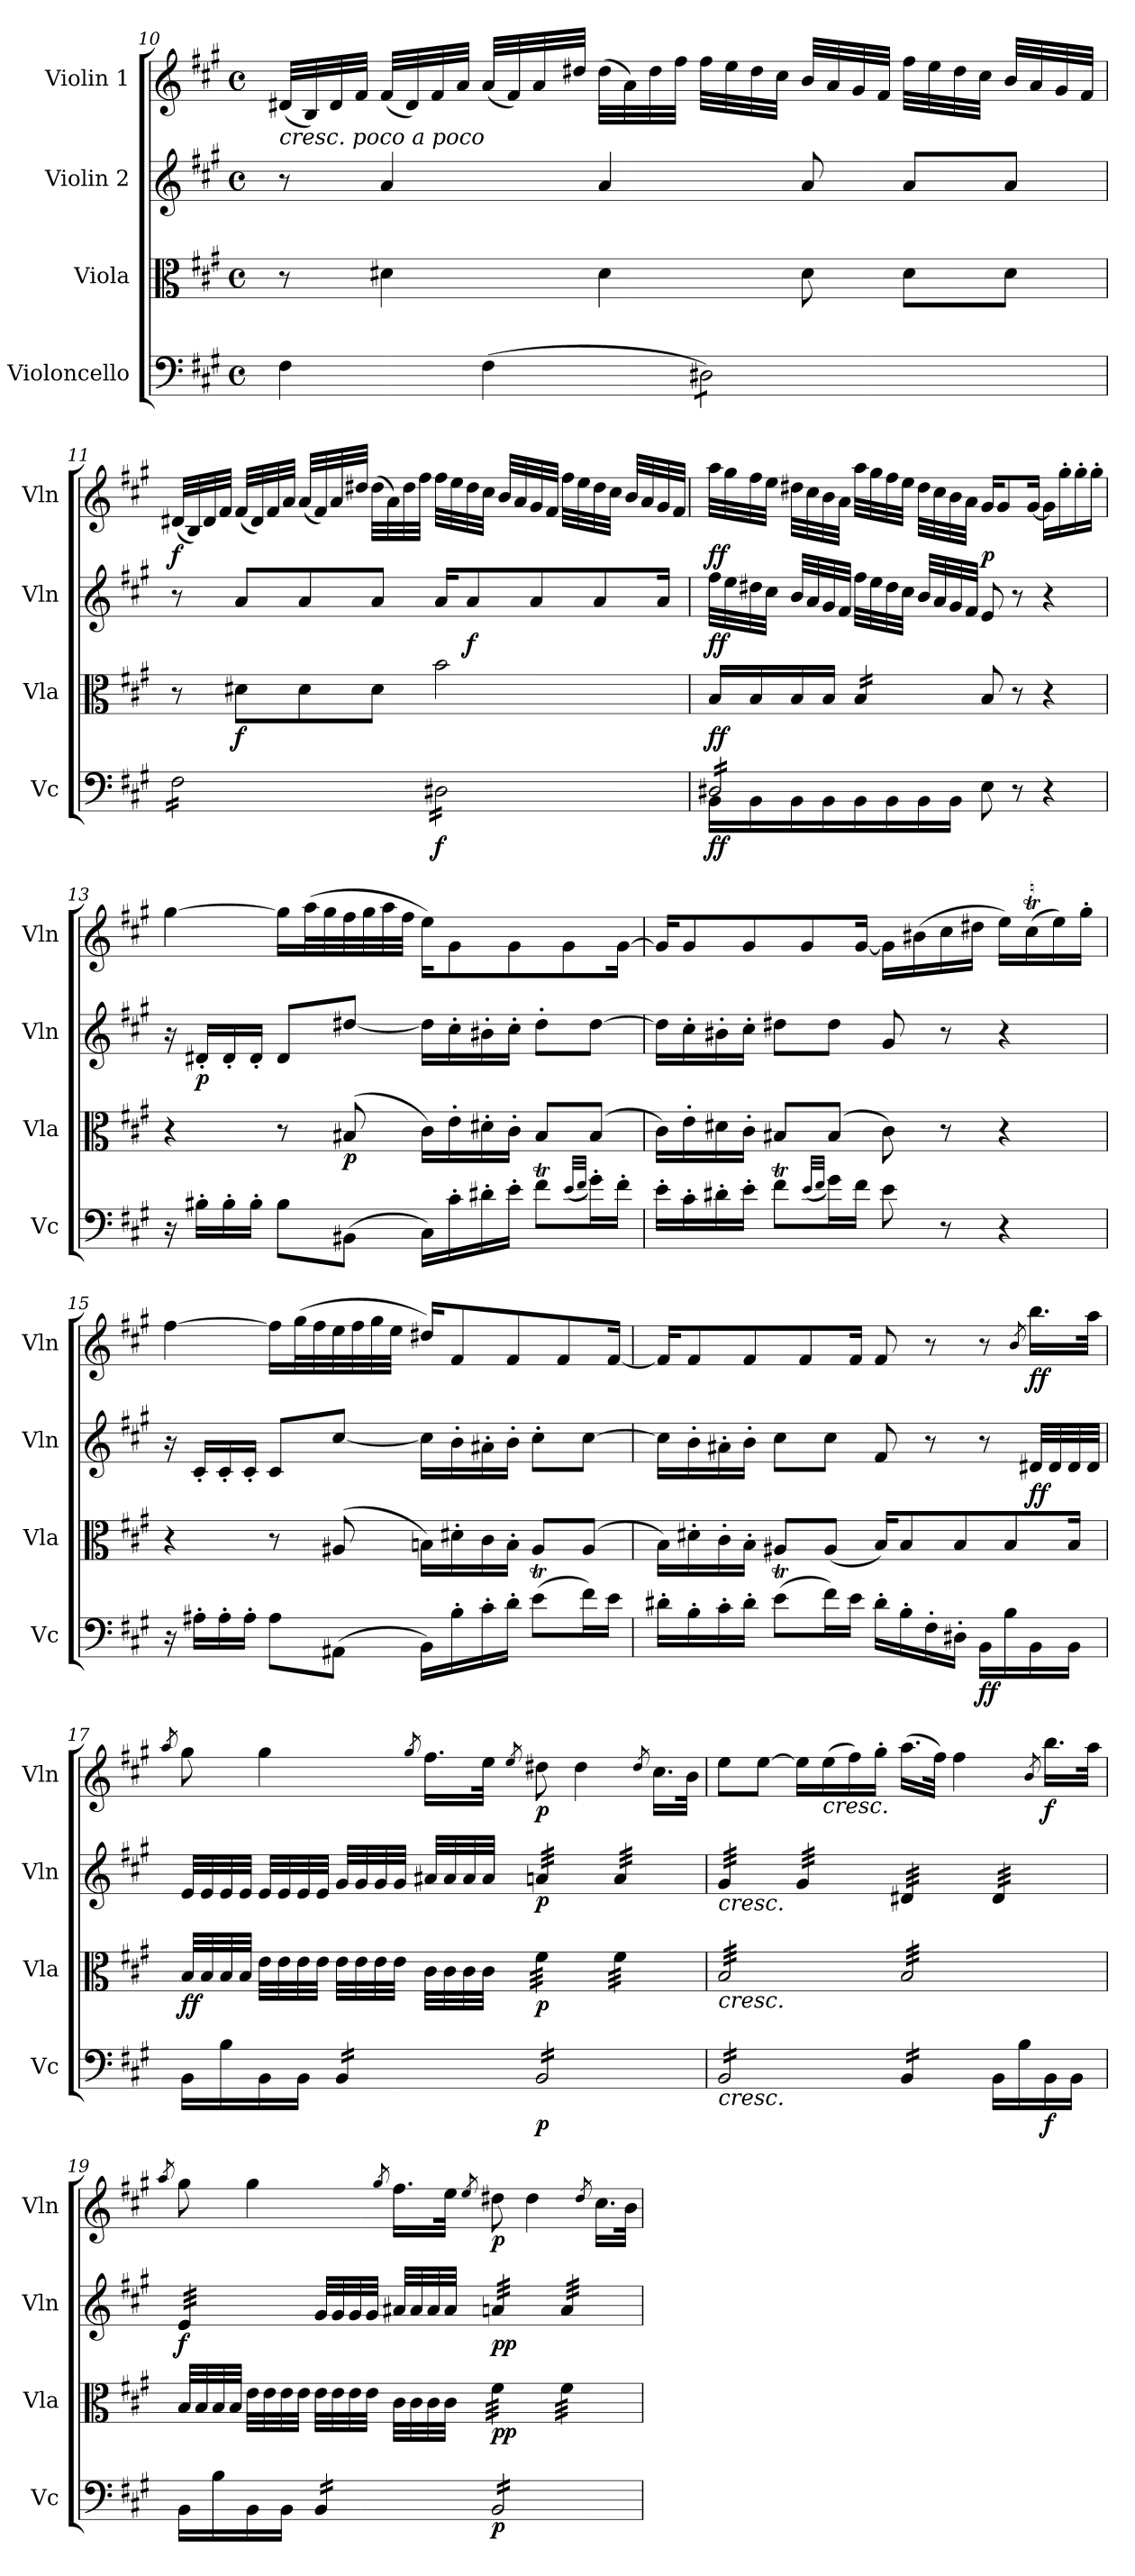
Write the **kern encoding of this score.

**kern	**dynam	**kern	**dynam	**kern	**dynam	**kern	**dynam
*part4	*part4	*part3	*part3	*part2	*part2	*part1	*part1
*staff4	*staff4	*staff3	*staff3	*staff2	*staff2	*staff1	*staff1
*I"Violoncello	*	*I"Viola	*	*I"Violin 2	*	*I"Violin 1	*
*I'Vc	*	*I'Vla	*	*I'Vln	*	*I'Vln	*
!!LO:LB:g=z
*clefF4	*	*clefC3	*	*clefG2	*	*clefG2	*
*k[f#c#g#]	*	*k[f#c#g#]	*	*k[f#c#g#]	*	*k[f#c#g#]	*
*M4/4	*	*M4/4	*	*M4/4	*	*M4/4	*
*met(c)	*	*met(c)	*	*met(c)	*	*met(c)	*
=10	=10	=10	=10	=10	=10	=10	=10
!	!	!	!	!	!	!LO:TX:b:i:t=cresc. poco a poco	!
4F#\	.	8r	.	8r	.	(32d#X/LLL	.
.	.	.	.	.	.	32B/)	.
.	.	.	.	.	.	32d#/	.
.	.	.	.	.	.	32f#/JJJ	.
.	.	4d#X\	.	4a/	.	(32f#/LLL	.
.	.	.	.	.	.	32d#/)	.
.	.	.	.	.	.	32f#/	.
.	.	.	.	.	.	32a/JJJ	.
(4F#\	.	.	.	.	.	(32a/LLL	.
.	.	.	.	.	.	32f#/)	.
.	.	.	.	.	.	32a/	.
.	.	.	.	.	.	32dd#X/JJJ	.
.	.	4d#\	.	4a/	.	(32dd#\LLL	.
.	.	.	.	.	.	32a\)	.
.	.	.	.	.	.	32dd#\	.
.	.	.	.	.	.	32ff#\JJJ	.
*tremolo	*	*	*	*	*	*	*
8D#X\)L	.	.	.	.	.	32ff#\LLL	.
.	.	.	.	.	.	32ee\	.
.	.	.	.	.	.	32dd#\	.
.	.	.	.	.	.	32cc#\JJJ	.
8D#X\)	.	8d#\	.	8a/	.	32b/LLL	.
.	.	.	.	.	.	32a/	.
.	.	.	.	.	.	32g#/	.
.	.	.	.	.	.	32f#/JJJ	.
8D#X\)	.	8d#\L	.	8a/L	.	32ff#\LLL	.
.	.	.	.	.	.	32ee\	.
.	.	.	.	.	.	32dd#\	.
.	.	.	.	.	.	32cc#\JJJ	.
8D#X\)J	.	8d#\J	.	8a/J	.	32b/LLL	.
.	.	.	.	.	.	32a/	.
.	.	.	.	.	.	32g#/	.
.	.	.	.	.	.	32f#/JJJ	.
!!LO:LB:g=z
=11	=11	=11	=11	=11	=11	=11	=11
!	!	!	!	!	!	!	!LO:DY:b
16F#\LL	.	8r	.	8r	.	(32d#X/LLL	f
.	.	.	.	.	.	32B/)	.
16F#\	.	.	.	.	.	32d#/	.
.	.	.	.	.	.	32f#/JJJ	.
!	!	!	!LO:DY:b	!	!	!	!
16F#\	.	8d#j\L	f	8a/L	.	(32f#/LLL	.
.	.	.	.	.	.	32d#/)	.
16F#\	.	.	.	.	.	32f#/	.
.	.	.	.	.	.	32a/JJJ	.
16F#\	.	8d#\	.	8a/	.	(32a/LLL	.
.	.	.	.	.	.	32f#/)	.
16F#\	.	.	.	.	.	32a/	.
.	.	.	.	.	.	32dd#X/JJJ	.
16F#\	.	8d#\J	.	8a/J	.	(32dd#\LLL	.
.	.	.	.	.	.	32a\)	.
16F#\JJ	.	.	.	.	.	32dd#\	.
.	.	.	.	.	.	32ff#\JJJ	.
!	!LO:DY:b	!	!	!	!	!	!
16D#X\LL	f	2b\	.	16a/KL	.	32ff#\LLL	.
.	.	.	.	.	.	32ee\	.
!	!	!	!	!	!LO:DY:b	!	!
16D#X\	.	.	.	8a/	f	32dd#\	.
.	.	.	.	.	.	32cc#\JJJ	.
16D#X\	.	.	.	.	.	32b/LLL	.
.	.	.	.	.	.	32a/	.
16D#X\	.	.	.	8a/	.	32g#/	.
.	.	.	.	.	.	32f#/JJJ	.
16D#X\	.	.	.	.	.	32ff#\LLL	.
.	.	.	.	.	.	32ee\	.
16D#X\	.	.	.	8a/	.	32dd#\	.
.	.	.	.	.	.	32cc#\JJJ	.
16D#X\	.	.	.	.	.	32b/LLL	.
.	.	.	.	.	.	32a/	.
16D#X\JJ	.	.	.	16a/Jk	.	32g#/	.
.	.	.	.	.	.	32f#/JJJ	.
!!LO:LB:g=z
=12	=12	=12	=12	=12	=12	=12	=12
*^	*	*	*	*	*	*	*
!	!	!LO:DY:b	!	!LO:DY:b	!	!LO:DY:b	!	!LO:DY:b
16D#j/LL	16BB\LL	ff	16B/LL	ff	32ff#\LLL	ff	32aa\LLL	ff
.	.	.	.	.	32ee\	.	32gg#\	.
16D#j/	16BB\	.	16B/	.	32dd#X\	.	32ff#\	.
.	.	.	.	.	32cc#\JJJ	.	32ee\JJJ	.
16D#j/	16BB\	.	16B/	.	32b/LLL	.	32dd#X\LLL	.
.	.	.	.	.	32a/	.	32cc#\	.
16D#j/	16BB\	.	16B/JJ	.	32g#/	.	32b\	.
.	.	.	.	.	32f#/JJJ	.	32a\JJJ	.
*	*	*	*tremolo	*	*	*	*	*
16D#j/	16BB\	.	16B/LL	.	32ff#\LLL	.	32aa\LLL	.
.	.	.	.	.	32ee\	.	32gg#\	.
16D#j/	16BB\	.	16B/	.	32dd#\	.	32ff#\	.
.	.	.	.	.	32cc#\JJJ	.	32ee\JJJ	.
16D#j/	16BB\	.	16B/	.	32b/LLL	.	32dd#\LLL	.
.	.	.	.	.	32a/	.	32cc#\	.
16D#j/JJ	16BB\JJ	.	16B/JJ	.	32g#/	.	32b\	.
*	*	*	*Xtremolo	*	*	*	*	*
*Xtremolo	*	*	*	*	*	*	*	*
.	.	.	.	.	32f#/JJJ	.	32a\JJJ	.
!	!	!	!	!	!	!	!	!LO:DY:b
8E\	2ryy	.	8B/	.	8e/	.	16g#/KL	p
.	.	.	.	.	.	.	8g#/	.
8r	.	.	8r	.	8r	.	.	.
.	.	.	.	.	.	.	[16g#/Jk	.
4r	.	.	4r	.	4r	.	16g#\LL]	.
.	.	.	.	.	.	.	16gg#'\	.
.	.	.	.	.	.	.	16gg#'\	.
.	.	.	.	.	.	.	16gg#'\JJ	.
*v	*v	*	*	*	*	*	*	*
!!LO:LB:g=z
=13	=13	=13	=13	=13	=13	=13	=13
16r	.	4r	.	16r	.	[4gg#\	.
!	!LO:DY:b	!	!	!	!	!	!
!	!LO:DY:n=1:b	!	!	!	!	!	!
!	!LO:DY:n=2:b	!	!	!	!LO:DY:b	!	!
16B#X'\LL	other-dynamics p other-dynamics	.	.	16d#X'/LL	p	.	.
16B#'\	.	.	.	16d#'/	.	.	.
16B#'\JJ	.	.	.	16d#'/JJ	.	.	.
8B#\L	.	8r	.	8d#/L	.	16gg#\LL]	.
.	.	.	.	.	.	(32aa\L	.
.	.	.	.	.	.	32gg#\	.
!	!	!	!LO:DY:b	!	!	!	!
(8BB#j\J	.	(8B#X/	p	[8dd#j/J	.	32ff#\	.
.	.	.	.	.	.	32gg#\	.
.	.	.	.	.	.	32aa\	.
.	.	.	.	.	.	32ff#\JJJ	.
16C#\LL)	.	16c#\LL)	.	16dd#\LL]	.	16ee\KL)	.
16c#'\	.	16e'\	.	16cc#'\	.	8g#\	.
16d#X'\	.	16d#X'\	.	16b#X'\	.	.	.
16e'\JJ	.	16c#'\JJ	.	16cc#'\JJ	.	8g#\	.
8f#T\L	.	8B#/L	.	8dd#'\L	.	.	.
.	.	.	.	.	.	8g#\	.
(32qe/LLL	.	.	.	.	.	.	.
32qf#/JJJ	.	.	.	.	.	.	.
16g#'\L)	.	(8B#/J	.	[8dd#\J	.	.	.
16f#'\JJ	.	.	.	.	.	[16g#\Jk	.
=14	=14	=14	=14	=14	=14	=14	=14
16e'\LL	.	16c#\LL)	.	16dd#\LL]	.	16g#/KL]	.
16c#'\	.	16e'\	.	16cc#'\	.	8g#/	.
16d#X'\	.	16d#X\	.	16b#X'\	.	.	.
16e'\JJ	.	16c#'\JJ	.	16cc#'\JJ	.	8g#/	.
8f#T\L	.	8B#X/L	.	8dd#X\L	.	.	.
.	.	.	.	.	.	8g#/	.
(32qe/LLL	.	.	.	.	.	.	.
32qf#/JJJ	.	.	.	.	.	.	.
16g#\L)	.	(8B#/J	.	8dd#\J	.	.	.
16f#\JJ	.	.	.	.	.	[16g#/Jk	.
8e\	.	8c#\)	.	8g#/	.	16g#\LL]	.
.	.	.	.	.	.	(16b#X\	.
8r	.	8r	.	8r	.	16cc#\	.
.	.	.	.	.	.	16dd#X\JJ	.
4r	.	4r	.	4r	.	16ee\LL)	.
.	.	.	.	.	.	(16cc#t\	.
.	.	.	.	.	.	16ee\)	.
.	.	.	.	.	.	16gg#'\JJ	.
!!LO:PB:g=z
=15	=15	=15	=15	=15	=15	=15	=15
16r	.	4r	.	16r	.	[4ff#\	.
16A#X'\LL	.	.	.	16c#'/LL	.	.	.
16A#'\	.	.	.	16c#'/	.	.	.
16A#'\JJ	.	.	.	16c#'/JJ	.	.	.
8A#\L	.	8r	.	8c#/L	.	16ff#\LL]	.
.	.	.	.	.	.	(32gg#\L	.
.	.	.	.	.	.	32ff#\	.
(8AA#X\J	.	(8A#X/	.	[8cc#/J	.	32ee\	.
.	.	.	.	.	.	32ff#\	.
.	.	.	.	.	.	32gg#\	.
.	.	.	.	.	.	32ee\JJJ	.
16BB\LL)	.	16Bn\LL)	.	16cc#\LL]	.	16dd#X/KL)	.
16B'\	.	16d#X'\	.	16b'\	.	8f#/	.
16c#'\	.	16c#\	.	16a#X'\	.	.	.
16d'\JJ	.	16B'\JJ	.	16b'\JJ	.	8f#/	.
(8eT\L	.	8A#/L	.	8cc#'\L	.	.	.
.	.	.	.	.	.	8f#/	.
16f#\L)	.	(8A#/J	.	[8cc#\J	.	.	.
16e\JJ	.	.	.	.	.	[16f#/Jk	.
=16	=16	=16	=16	=16	=16	=16	=16
16d#X'\LL	.	16B\LL)	.	16cc#\LL]	.	16f#/KL]	.
16B'\	.	16d#X'\	.	16b'\	.	8f#/	.
16c#'\	.	16c#'\	.	16a#X'\	.	.	.
16d#'\JJ	.	16B'\JJ	.	16b'\JJ	.	8f#/	.
(8eT\L	.	8A#X/L	.	8cc#\L	.	.	.
.	.	.	.	.	.	8f#/	.
16f#\L)	.	(8A#/J	.	8cc#\J	.	.	.
16e\JJ	.	.	.	.	.	16f#/Jk	.
16d#'\LL	.	16B/KL)	.	8f#/	.	8f#/	.
16B'\	.	8B/	.	.	.	.	.
16F#'\	.	.	.	8r	.	8r	.
16D#j'\JJ	.	8B/	.	.	.	.	.
!	!LO:DY:b	!	!	!	!	!	!
16BB\LL	ff	.	.	8r	.	8r	.
16B\	.	8B/	.	.	.	.	.
.	.	.	.	.	.	8qb/	.
!	!	!	!	!	!LO:DY:b	!	!LO:DY:b
16BB\	.	.	.	32d#X/LLL	ff	16.bb\LL	ff
.	.	.	.	32d#/	.	.	.
16BB\JJ	.	16B/Jk	.	32d#/	.	.	.
.	.	.	.	32d#/JJJ	.	32aa\JJk	.
!!LO:LB:g=z
=17	=17	=17	=17	=17	=17	=17	=17
.	.	.	.	.	.	8qaa/	.
!	!	!	!LO:DY:b	!	!	!	!
16BB\LL	.	32B/LLL	ff	32e/LLL	.	8gg#\	.
.	.	32B/	.	32e/	.	.	.
16B\	.	32B/	.	32e/	.	.	.
.	.	32B/JJJ	.	32e/JJJ	.	.	.
16BB\	.	32e\LLL	.	32e/LLL	.	4gg#\	.
.	.	32e\	.	32e/	.	.	.
16BB\JJ	.	32e\	.	32e/	.	.	.
.	.	32e\JJJ	.	32e/JJJ	.	.	.
*tremolo	*	*	*	*	*	*	*
16BB/LL	.	32e\LLL	.	32g#/LLL	.	.	.
.	.	32e\	.	32g#/	.	.	.
16BB/	.	32e\	.	32g#/	.	.	.
.	.	32e\JJJ	.	32g#/JJJ	.	.	.
.	.	.	.	.	.	8qgg#/	.
16BB/	.	32c#\LLL	.	32a#X/LLL	.	16.ff#\LL	.
.	.	32c#\	.	32a#/	.	.	.
16BB/JJ	.	32c#\	.	32a#/	.	.	.
.	.	32c#\JJJ	.	32a#/JJJ	.	32ee\JJk	.
.	.	.	.	.	.	8qee/	.
!	!LO:DY:b	!	!LO:DY:b	!	!LO:DY:b	!	!LO:DY:b
*	*	*tremolo	*	*	*	*	*
*	*	*	*	*tremolo	*	*	*
16BB/LL	p	32f#\LLL	p	32an/LLL	p	8dd#X\	p
.	.	32f#\	.	32an/	.	.	.
16BB/	.	32f#\	.	32an/	.	.	.
.	.	32f#\	.	32an/	.	.	.
16BB/	.	32f#\	.	32an/	.	4dd#\	.
.	.	32f#\	.	32an/	.	.	.
16BB/	.	32f#\	.	32an/	.	.	.
.	.	32f#\JJJ	.	32an/JJJ	.	.	.
16BB/	.	32f#\LLL	.	32a/LLL	.	.	.
.	.	32f#\	.	32a/	.	.	.
16BB/	.	32f#\	.	32a/	.	.	.
.	.	32f#\	.	32a/	.	.	.
.	.	.	.	.	.	8qdd#/	.
16BB/	.	32f#\	.	32a/	.	16.cc#\LL	.
.	.	32f#\	.	32a/	.	.	.
16BB/JJ	.	32f#\	.	32a/	.	.	.
.	.	32f#\JJJ	.	32a/JJJ	.	32b\JJk	.
=18	=18	=18	=18	=18	=18	=18	=18
!	!	!	!	!LO:TX:b:i:t=cresc.	!	!	!
!	!	!LO:TX:b:i:t=cresc.	!	!	!	!	!
!LO:TX:b:i:t=cresc.	!	!	!	!	!	!	!
16BB/LL	.	32B/LLL	.	32g#/LLL	.	8ee\L	.
.	.	32B/	.	32g#/	.	.	.
16BB/	.	32B/	.	32g#/	.	.	.
.	.	32B/	.	32g#/	.	.	.
16BB/	.	32B/	.	32g#/	.	[8ee\J	.
.	.	32B/	.	32g#/	.	.	.
16BB/	.	32B/	.	32g#/	.	.	.
.	.	32B/	.	32g#/JJJ	.	.	.
16BB/	.	32B/	.	32g#/LLL	.	16ee\LL]	.
.	.	32B/	.	32g#/	.	.	.
!	!	!	!	!	!	!LO:TX:b:i:t=cresc.	!
16BB/	.	32B/	.	32g#/	.	(16ee\	.
.	.	32B/	.	32g#/	.	.	.
16BB/	.	32B/	.	32g#/	.	16ff#\)	.
.	.	32B/	.	32g#/	.	.	.
16BB/JJ	.	32B/	.	32g#/	.	16gg#'\JJ	.
.	.	32B/JJJ	.	32g#/JJJ	.	.	.
16BB/LL	.	32B/LLL	.	32d#X/LLL	.	(16.aa\LL	.
.	.	32B/	.	32d#X/	.	.	.
16BB/	.	32B/	.	32d#X/	.	.	.
.	.	32B/	.	32d#X/	.	32ff#\JJk)	.
16BB/	.	32B/	.	32d#X/	.	4ff#\	.
.	.	32B/	.	32d#X/	.	.	.
16BB/JJ	.	32B/	.	32d#X/	.	.	.
*Xtremolo	*	*	*	*	*	*	*
.	.	32B/	.	32d#X/JJJ	.	.	.
16BB\LL	.	32B/	.	32d#/LLL	.	.	.
.	.	32B/	.	32d#/	.	.	.
16B\	.	32B/	.	32d#/	.	.	.
.	.	32B/	.	32d#/	.	.	.
.	.	.	.	.	.	8qb/	.
!	!LO:DY:b	!	!	!	!	!	!LO:DY:b
16BB\	f	32B/	.	32d#/	.	16.bb\LL	f
.	.	32B/	.	32d#/	.	.	.
16BB\JJ	.	32B/	.	32d#/	.	.	.
.	.	32B/JJJ	.	32d#/JJJ	.	32aa\JJk	.
*	*	*Xtremolo	*	*	*	*	*
!!LO:LB:g=z
=19	=19	=19	=19	=19	=19	=19	=19
.	.	.	.	.	.	8qaa/	.
!	!	!	!LO:DY:b	!	!	!	!
!	!	!	!LO:DY:n=1:b	!	!	!	!
!	!	!	!LO:DY:n=2:b	!	!LO:DY:b	!	!
16BB\LL	.	32B/LLL	other-dynamics f other-dynamics	32e/LLL	f	8gg#\	.
.	.	32B/	.	32e/	.	.	.
16B\	.	32B/	.	32e/	.	.	.
.	.	32B/JJJ	.	32e/	.	.	.
16BB\	.	32e\LLL	.	32e/	.	4gg#\	.
.	.	32e\	.	32e/	.	.	.
16BB\JJ	.	32e\	.	32e/	.	.	.
.	.	32e\JJJ	.	32e/JJJ	.	.	.
*	*	*	*	*Xtremolo	*	*	*
*tremolo	*	*	*	*	*	*	*
16BB/LL	.	32e\LLL	.	32g#/LLL	.	.	.
.	.	32e\	.	32g#/	.	.	.
16BB/	.	32e\	.	32g#/	.	.	.
.	.	32e\JJJ	.	32g#/JJJ	.	.	.
.	.	.	.	.	.	8qgg#/	.
16BB/	.	32c#\LLL	.	32a#X/LLL	.	16.ff#\LL	.
.	.	32c#\	.	32a#/	.	.	.
16BB/JJ	.	32c#\	.	32a#/	.	.	.
.	.	32c#\JJJ	.	32a#/JJJ	.	32ee\JJk	.
.	.	.	.	.	.	8qee/	.
!	!LO:DY:b	!	!LO:DY:n=3:b	!	!LO:DY:b	!	!LO:DY:b
*	*	*tremolo	*	*	*	*	*
*	*	*	*	*tremolo	*	*	*
16BB/LL	p	32f#\LLL	pp	32an/LLL	pp	8dd#X\	p
.	.	32f#\	.	32an/	.	.	.
16BB/	.	32f#\	.	32an/	.	.	.
.	.	32f#\	.	32an/	.	.	.
16BB/	.	32f#\	.	32an/	.	4dd#\	.
.	.	32f#\	.	32an/	.	.	.
16BB/	.	32f#\	.	32an/	.	.	.
.	.	32f#\JJJ	.	32an/JJJ	.	.	.
16BB/	.	32f#\LLL	.	32a/LLL	.	.	.
.	.	32f#\	.	32a/	.	.	.
16BB/	.	32f#\	.	32a/	.	.	.
.	.	32f#\	.	32a/	.	.	.
.	.	.	.	.	.	8qdd#/	.
16BB/	.	32f#\	.	32a/	.	16.cc#\LL	.
.	.	32f#\	.	32a/	.	.	.
16BB/JJ	.	32f#\	.	32a/	.	.	.
*Xtremolo	*	*	*	*	*	*	*
.	.	32f#\JJJ	.	32a/JJJ	.	32b\JJk	.
*	*	*	*	*Xtremolo	*	*	*
*	*	*Xtremolo	*	*	*	*	*
=	=	=	=	=	=	=	=
*-	*-	*-	*-	*-	*-	*-	*-
